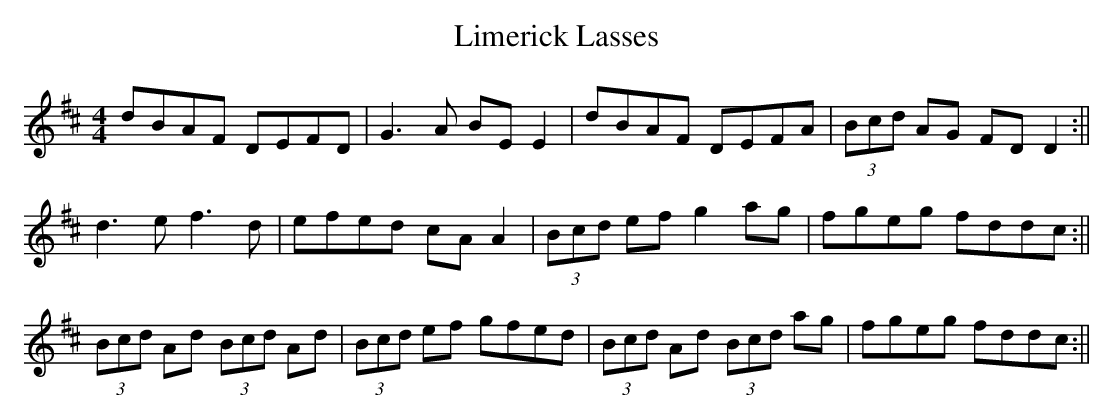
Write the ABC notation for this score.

X:1
T:Limerick Lasses
M:4/4
L:1/8
K:D
dBAF DEFD|G3A BEE2|dBAF DEFA|(3Bcd AG FDD2:||\
d3e f3d|efed cAA2|(3Bcd ef g2ag|fgeg fddc:||\
(3Bcd Ad (3Bcd Ad|(3Bcd ef gfed|(3Bcd Ad (3Bcd ag|fgeg fddc:||
